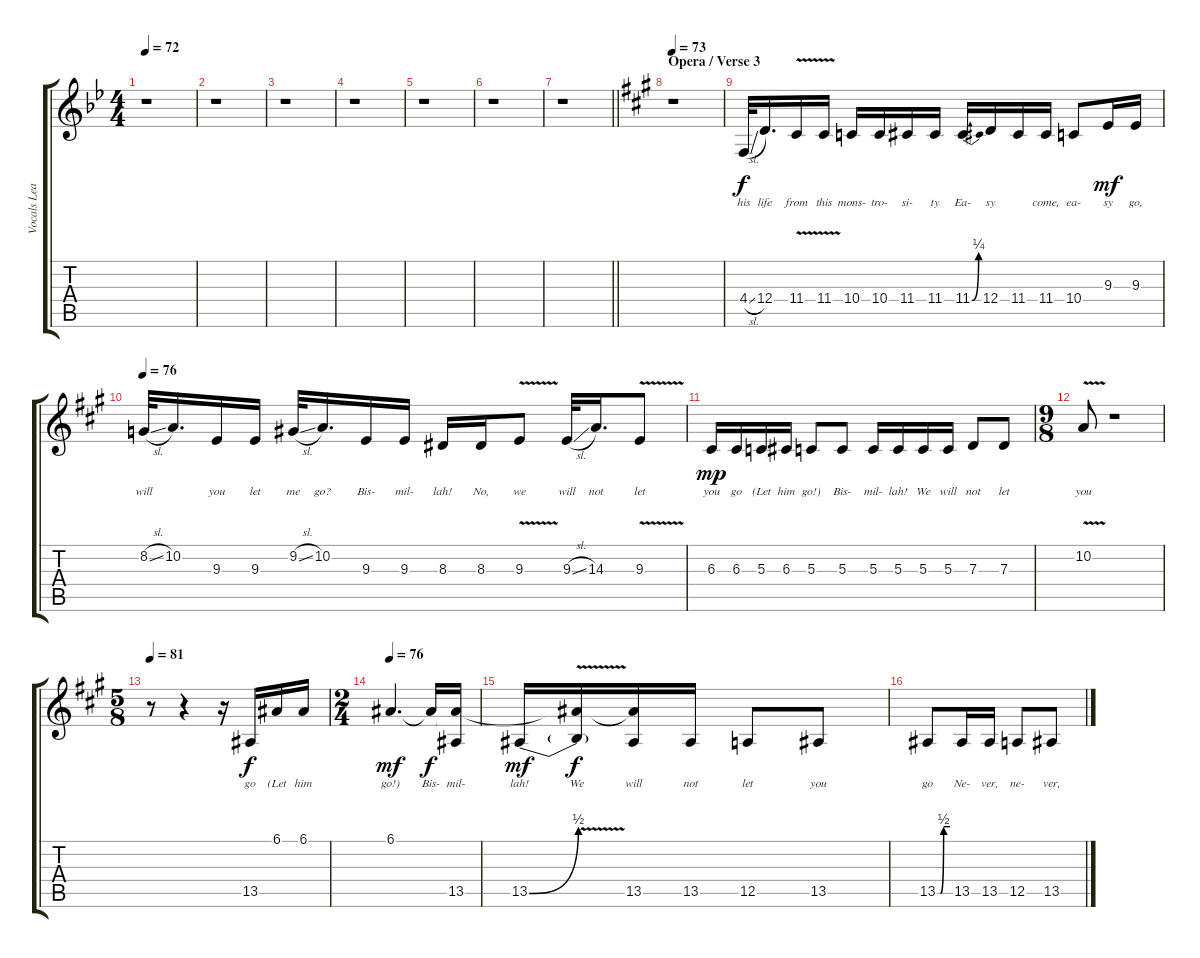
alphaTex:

\track ("Vocals Lead" "Vocals Lea") {instrument altosax}
\staff {score tabs}
\tuning (E4 B3 G3 D3 A2 E2) {hide}
\ts (4 4)
\tempo 72
\clef g2
\ks bb
r.1{dy ff} |
r.1 |
r.1 |
r.1 |
r.1 |
r.1 |
\barLineRight lightlight
r.1 |
\section ("" "Opera / Verse 3")
\tempo 73
\ks a
r.1 |
4.4{sl}.32{lyrics (0 "his") lyrics (1 "") lyrics (2 "") lyrics (3 "") lyrics (4 "") dy f} 12.4.16{d lyrics (0 "life") lyrics (1 "") lyrics (2 "") lyrics (3 "") lyrics (4 "")} 11.4{v}.16{lyrics (0 "from") lyrics (1 "") lyrics (2 "") lyrics (3 "") lyrics (4 "")} 11.4{v}.16{lyrics (0 "this") lyrics (1 "") lyrics (2 "") lyrics (3 "") lyrics (4 "")} 10.4.16{lyrics (0 "mons-") lyrics (1 "") lyrics (2 "") lyrics (3 "") lyrics (4 "")} 10.4.16{lyrics (0 "tro-") lyrics (1 "") lyrics (2 "") lyrics (3 "") lyrics (4 "")} 11.4.16{lyrics (0 "si-") lyrics (1 "") lyrics (2 "") lyrics (3 "") lyrics (4 "")} 11.4.16{lyrics (0 "ty") lyrics (1 "") lyrics (2 "") lyrics (3 "") lyrics (4 "")} 11.4{be (bend 0 0 60 1)}.16{lyrics (0 "Ea-") lyrics (1 "") lyrics (2 "") lyrics (3 "") lyrics (4 "")} 12.4.16{lyrics (0 "sy") lyrics (1 "") lyrics (2 "") lyrics (3 "") lyrics (4 "")} 11.4.16{lyrics (0 "") lyrics (1 "") lyrics (2 "") lyrics (3 "") lyrics (4 "")} 11.4.16{lyrics (0 "come,") lyrics (1 "") lyrics (2 "") lyrics (3 "") lyrics (4 "")} 10.4.8{lyrics (0 "ea-") lyrics (1 "") lyrics (2 "") lyrics (3 "") lyrics (4 "")} 9.3.16{lyrics (0 "sy") lyrics (1 "") lyrics (2 "") lyrics (3 "") lyrics (4 "") dy mf} 9.3.16{lyrics (0 "go,") lyrics (1 "") lyrics (2 "") lyrics (3 "") lyrics (4 "")} |
\tempo 76
8.2{sl}.32{lyrics (0 "will") lyrics (1 "") lyrics (2 "") lyrics (3 "") lyrics (4 "")} 10.2.16{d lyrics (0 "") lyrics (1 "") lyrics (2 "") lyrics (3 "") lyrics (4 "")} 9.3.16{lyrics (0 "you") lyrics (1 "") lyrics (2 "") lyrics (3 "") lyrics (4 "")} 9.3.16{lyrics (0 "let") lyrics (1 "") lyrics (2 "") lyrics (3 "") lyrics (4 "")} 9.2{sl}.32{lyrics (0 "me") lyrics (1 "") lyrics (2 "") lyrics (3 "") lyrics (4 "")} 10.2.16{d lyrics (0 "go?") lyrics (1 "") lyrics (2 "") lyrics (3 "") lyrics (4 "")} 9.3.16{lyrics (0 "Bis-") lyrics (1 "") lyrics (2 "") lyrics (3 "") lyrics (4 "")} 9.3.16{lyrics (0 "mil-") lyrics (1 "") lyrics (2 "") lyrics (3 "") lyrics (4 "")} 8.3.16{lyrics (0 "lah!") lyrics (1 "") lyrics (2 "") lyrics (3 "") lyrics (4 "")} 8.3.16{lyrics (0 "No,") lyrics (1 "") lyrics (2 "") lyrics (3 "") lyrics (4 "")} 9.3{v}.8{lyrics (0 "we") lyrics (1 "") lyrics (2 "") lyrics (3 "") lyrics (4 "")} 9.3{sl}.32{lyrics (0 "will") lyrics (1 "") lyrics (2 "") lyrics (3 "") lyrics (4 "")} 14.3.16{d lyrics (0 "not") lyrics (1 "") lyrics (2 "") lyrics (3 "") lyrics (4 "")} 9.3{v}.8{lyrics (0 "let") lyrics (1 "") lyrics (2 "") lyrics (3 "") lyrics (4 "")} |
6.3.16{lyrics (0 "you") lyrics (1 "") lyrics (2 "") lyrics (3 "") lyrics (4 "") dy mp} 6.3.16{lyrics (0 "go") lyrics (1 "") lyrics (2 "") lyrics (3 "") lyrics (4 "")} 5.3.16{lyrics (0 "(Let") lyrics (1 "") lyrics (2 "") lyrics (3 "") lyrics (4 "")} 6.3.16{lyrics (0 "him") lyrics (1 "") lyrics (2 "") lyrics (3 "") lyrics (4 "")} 5.3.8{lyrics (0 "go!)") lyrics (1 "") lyrics (2 "") lyrics (3 "") lyrics (4 "")} 5.3.8{lyrics (0 "Bis-") lyrics (1 "") lyrics (2 "") lyrics (3 "") lyrics (4 "")} 5.3.16{lyrics (0 "mil-") lyrics (1 "") lyrics (2 "") lyrics (3 "") lyrics (4 "")} 5.3.16{lyrics (0 "lah!") lyrics (1 "") lyrics (2 "") lyrics (3 "") lyrics (4 "")} 5.3.16{lyrics (0 "We") lyrics (1 "") lyrics (2 "") lyrics (3 "") lyrics (4 "")} 5.3.16{lyrics (0 "will") lyrics (1 "") lyrics (2 "") lyrics (3 "") lyrics (4 "")} 7.3.8{lyrics (0 "not") lyrics (1 "") lyrics (2 "") lyrics (3 "") lyrics (4 "")} 7.3.8{lyrics (0 "let") lyrics (1 "") lyrics (2 "") lyrics (3 "") lyrics (4 "")} |
\ts (9 8)
10.2{v}.8{lyrics (0 "you") lyrics (1 "") lyrics (2 "") lyrics (3 "") lyrics (4 "")} r.1 |
\ts (5 8)
\tempo 81
r.8 r.4 r.16 13.5.16{lyrics (0 "go") lyrics (1 "") lyrics (2 "") lyrics (3 "") lyrics (4 "") dy f} 6.1.16{lyrics (0 "(Let") lyrics (1 "") lyrics (2 "") lyrics (3 "") lyrics (4 "")} 6.1.16{lyrics (0 "him") lyrics (1 "") lyrics (2 "") lyrics (3 "") lyrics (4 "")} |
\ts (2 4)
\tempo 76
6.1.4{d lyrics (0 "go!)") lyrics (1 "") lyrics (2 "") lyrics (3 "") lyrics (4 "") dy mf} 6.1{t}.16{lyrics (0 "Bis-") lyrics (1 "") lyrics (2 "") lyrics (3 "") lyrics (4 "") dy f} (6.1{t} 13.5).16{lyrics (0 "mil-") lyrics (1 "") lyrics (2 "") lyrics (3 "") lyrics (4 "")} |
13.5{be (bend 0 0 60 2)}.16{lyrics (0 "lah!") lyrics (1 "") lyrics (2 "") lyrics (3 "") lyrics (4 "") dy mf} (6.1{t} 13.5{v t}).16{lyrics (0 "We") lyrics (1 "") lyrics (2 "") lyrics (3 "") lyrics (4 "") dy f} (6.1{t} 13.5).16{lyrics (0 "will") lyrics (1 "") lyrics (2 "") lyrics (3 "") lyrics (4 "")} 13.5.16{lyrics (0 "not") lyrics (1 "") lyrics (2 "") lyrics (3 "") lyrics (4 "")} 12.5.8{lyrics (0 "let") lyrics (1 "") lyrics (2 "") lyrics (3 "") lyrics (4 "")} 13.5.8{lyrics (0 "you") lyrics (1 "") lyrics (2 "") lyrics (3 "") lyrics (4 "")} |
13.5{be (custom 0 0 15 0 30 2 60 2)}.8{lyrics (0 "go") lyrics (1 "") lyrics (2 "") lyrics (3 "") lyrics (4 "")} 13.5.16{lyrics (0 "Ne-") lyrics (1 "") lyrics (2 "") lyrics (3 "") lyrics (4 "")} 13.5.16{lyrics (0 "ver,") lyrics (1 "") lyrics (2 "") lyrics (3 "") lyrics (4 "")} 12.5.8{lyrics (0 "ne-") lyrics (1 "") lyrics (2 "") lyrics (3 "") lyrics (4 "")} 13.5.8{lyrics (0 "ver,") lyrics (1 "") lyrics (2 "") lyrics (3 "") lyrics (4 "")}
